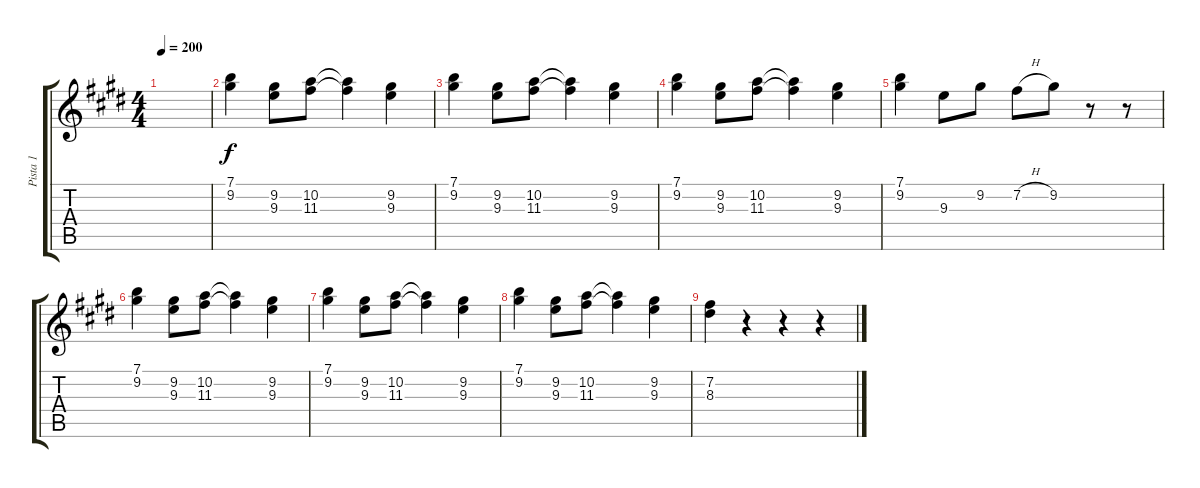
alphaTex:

\track ("Pista 1" "Pista 1") {instrument acousticguitarsteel}
\staff {score tabs}
\tuning (E4 B3 G3 D3 A2 E2) {hide}
\ts (4 4)
\tempo 200
\clef g2
\ks e
|
(7.1 9.2).4 (9.2 9.3).8 (10.2 11.3).8 (10.2{t} 11.3{t}).4 (9.2 9.3).4 |
(7.1 9.2).4 (9.2 9.3).8 (10.2 11.3).8 (10.2{t} 11.3{t}).4 (9.2 9.3).4 |
(7.1 9.2).4 (9.2 9.3).8 (10.2 11.3).8 (10.2{t} 11.3{t}).4 (9.2 9.3).4 |
(7.1 9.2).4 9.3.8 9.2.8 7.2{h}.8 9.2.8 r.8 r.8 |
(7.1 9.2).4 (9.2 9.3).8 (10.2 11.3).8 (10.2{t} 11.3{t}).4 (9.2 9.3).4 |
(7.1 9.2).4 (9.2 9.3).8 (10.2 11.3).8 (10.2{t} 11.3{t}).4 (9.2 9.3).4 |
(7.1 9.2).4 (9.2 9.3).8 (10.2 11.3).8 (10.2{t} 11.3{t}).4 (9.2 9.3).4 |
(7.2 8.3).4 r.4 r.4 r.4
